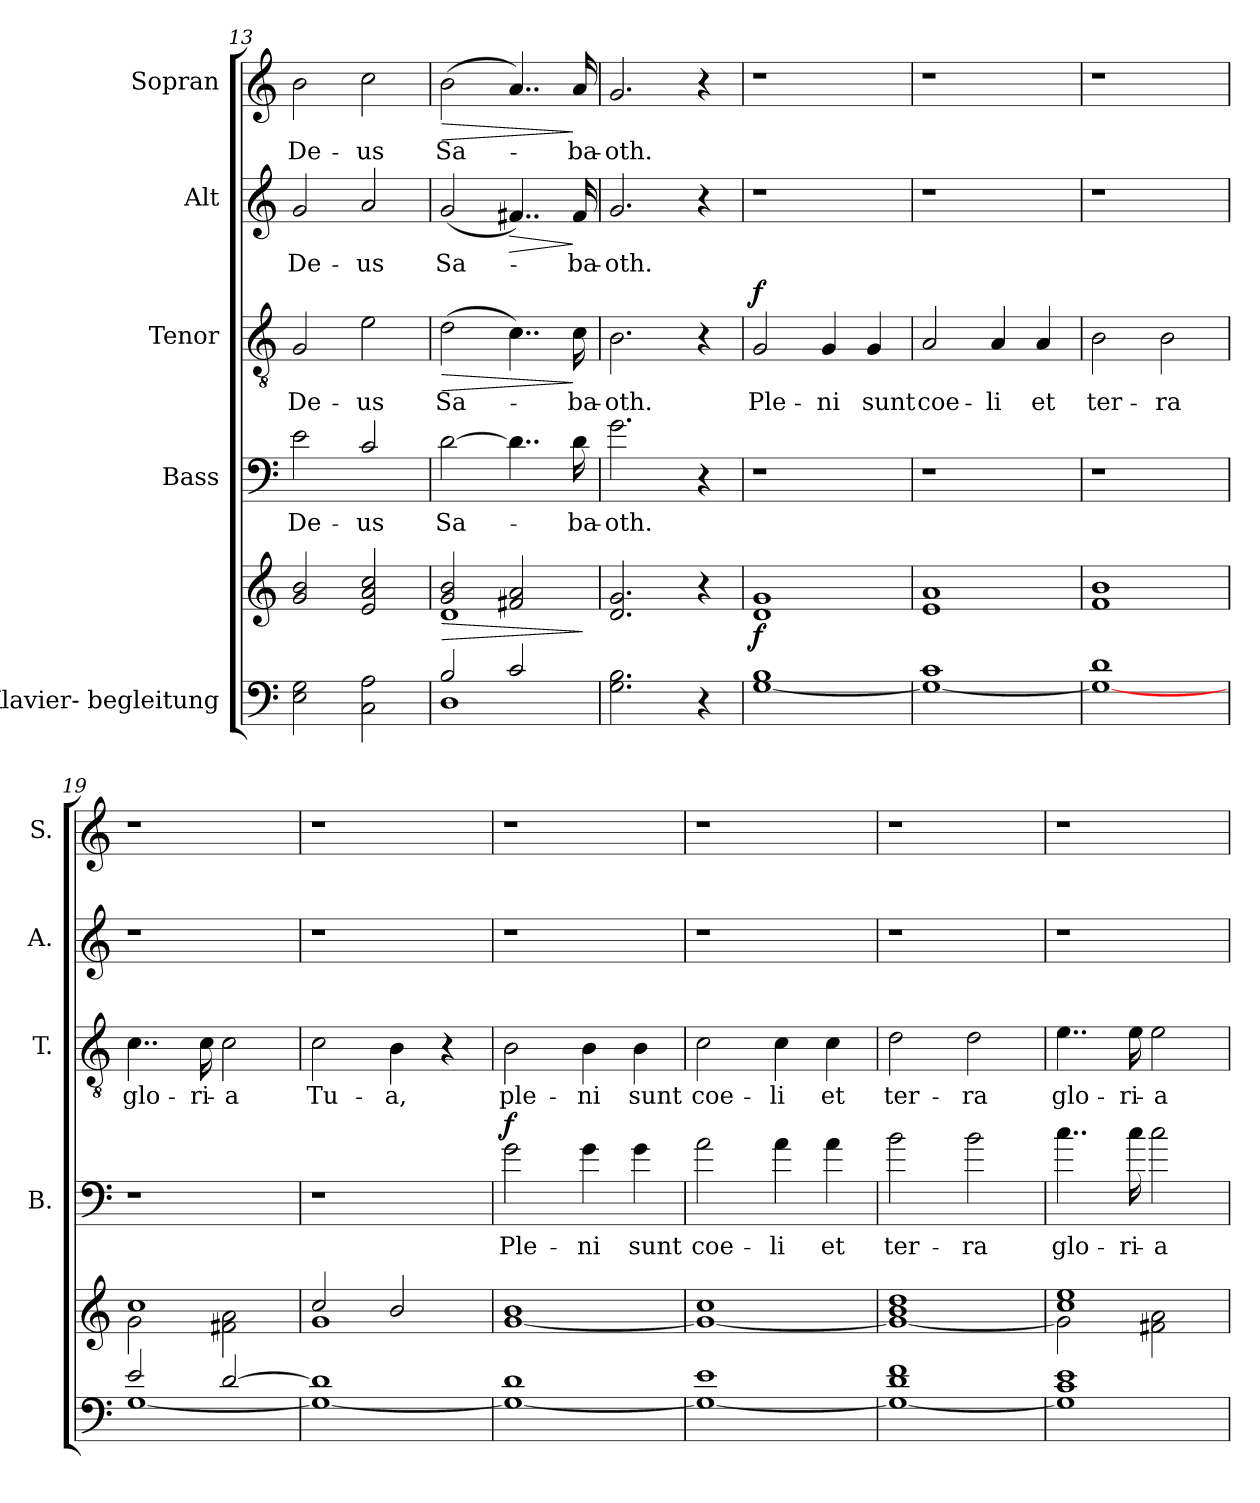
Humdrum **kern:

**kern	**kern	**dynam	**kern	**text	**dynam	**kern	**text	**dynam	**kern	**text	**dynam	**kern	**text	**dynam
*part5	*part5	*part5	*part4	*part4	*part4	*part3	*part3	*part3	*part2	*part2	*part2	*part1	*part1	*part1
*staff6	*staff5	*staff5/6	*staff4	*staff4	*staff4	*staff3	*staff3	*staff3	*staff2	*staff2	*staff2	*staff1	*staff1	*staff1
*I"Klavier- begleitung	*	*	*I"Bass	*	*	*I"Tenor	*	*	*I"Alt	*	*	*I"Sopran	*	*
*	*	*	*I'B.	*	*	*I'T.	*	*	*I'A.	*	*	*I'S.	*	*
!!LO:PB:g=z
*clefF4	*clefG2	*	*clefF4	*	*	*clefGv2	*	*	*clefG2	*	*	*clefG2	*	*
*	*	*	*ITrd8c14	*	*	*	*	*	*	*	*	*	*	*
*k[]	*k[]	*	*k[]	*	*	*k[]	*	*	*k[]	*	*	*k[]	*	*
=13	=13	=13	=13	=13	=13	=13	=13	=13	=13	=13	=13	=13	=13	=13
2E\ 2G\	2g/ 2b/	.	2E\	De-	.	2G/	De-	.	2g/	De-	.	2b\	De-	.
2C\ 2A\	2e/ 2a/ 2cc/	.	2C/	-us	.	2e\	-us	.	2a/	-us	.	2cc\	-us	.
=14	=14	=14	=14	=14	=14	=14	=14	=14	=14	=14	=14	=14	=14	=14
*^	*	*	*	*	*	*	*	*	*	*	*	*	*	*
!	!	!	!LO:HP:b	!	!	!	!	!	!LO:HP:b	!	!	!	!	!	!LO:HP:b
*	*	*^	*	*	*	*	*	*	*	*	*	*	*	*	*
2B/	1D	2g/ 2b/	1d	>	[2D\	Sa-	.	(>2d\	Sa-	>	(2g/	Sa-	.	(>2b\	Sa-	>
!	!	!	!	!	!	!	!	!	!	!	!	!	!LO:HP:b	!	!	!
2c/	.	2f#X/ 2a/	.	.	4..D\]	.	.	4..c\)	.	.	4..f#X/)	.	>	4..a/)	.	.
.	.	.	.	.	16D\	-ba-	.	16c\	-ba-	]	16f#/	-ba-	]	16a/	-ba-	]
*v	*v	*	*	*	*	*	*	*	*	*	*	*	*	*	*	*
*	*v	*v	*	*	*	*	*	*	*	*	*	*	*	*	*
.	.	]	.	.	.	.	.	.	.	.	.	.	.	.
=15	=15	=15	=15	=15	=15	=15	=15	=15	=15	=15	=15	=15	=15	=15
2.G\ 2.B\	2.d/ 2.g/	.	2.G\	-oth.	.	2.B\	-oth.	.	2.g/	-oth.	.	2.g/	-oth.	.
4r	4r	.	4r	.	.	4r	.	.	4r	.	.	4r	.	.
=16	=16	=16	=16	=16	=16	=16	=16	=16	=16	=16	=16	=16	=16	=16
!	!	!LO:DY:b	!	!	!	!	!	!LO:DY:a	!	!	!	!	!	!
[1G 1B	1d 1g	f	1r	.	.	2G/	Ple-	f	1r	.	.	1r	.	.
.	.	.	.	.	.	4G/	-ni	.	.	.	.	.	.	.
.	.	.	.	.	.	4G/	sunt	.	.	.	.	.	.	.
=17	=17	=17	=17	=17	=17	=17	=17	=17	=17	=17	=17	=17	=17	=17
1G_ 1c	1e 1a	.	1r	.	.	2A/	coe-	.	1r	.	.	1r	.	.
.	.	.	.	.	.	4A/	-li	.	.	.	.	.	.	.
.	.	.	.	.	.	4A/	et	.	.	.	.	.	.	.
=18	=18	=18	=18	=18	=18	=18	=18	=18	=18	=18	=18	=18	=18	=18
1G_ 1d	1f 1b	.	1r	.	.	2B\	ter-	.	1r	.	.	1r	.	.
.	.	.	.	.	.	2B\	-ra	.	.	.	.	.	.	.
!!LO:LB:g=z
=19	=19	=19	=19	=19	=19	=19	=19	=19	=19	=19	=19	=19	=19	=19
*^	*^	*	*	*	*	*	*	*	*	*	*	*	*	*
2e/	[1G	1cc	2g\	.	1r	.	.	4..c\	glo-	.	1r	.	.	1r	.	.
.	.	.	.	.	.	.	.	16c\	-ri-	.	.	.	.	.	.	.
[2d/	.	.	2f#X\ 2a\	.	.	.	.	2c\	-a	.	.	.	.	.	.	.
=20	=20	=20	=20	=20	=20	=20	=20	=20	=20	=20	=20	=20	=20	=20	=20	=20
1d]	1G_	2cc/	1g	.	1r	.	.	2c\	Tu-	.	1r	.	.	1r	.	.
.	.	2b/	.	.	.	.	.	4B\	-a,	.	.	.	.	.	.	.
.	.	.	.	.	.	.	.	4r	.	.	.	.	.	.	.	.
=21	=21	=21	=21	=21	=21	=21	=21	=21	=21	=21	=21	=21	=21	=21	=21	=21
!	!	!	!	!	!	!	!LO:DY:a	!	!	!	!	!	!	!	!	!
1d	1G_	1b	[1g	.	2G\	Ple-	f	2B\	ple-	.	1r	.	.	1r	.	.
.	.	.	.	.	4G\	-ni	.	4B\	-ni	.	.	.	.	.	.	.
.	.	.	.	.	4G\	sunt	.	4B\	sunt	.	.	.	.	.	.	.
=22	=22	=22	=22	=22	=22	=22	=22	=22	=22	=22	=22	=22	=22	=22	=22	=22
1e	1G_	1cc	1g_	.	2A\	coe-	.	2c\	coe-	.	1r	.	.	1r	.	.
.	.	.	.	.	4A\	-li	.	4c\	-li	.	.	.	.	.	.	.
.	.	.	.	.	4A\	et	.	4c\	et	.	.	.	.	.	.	.
=23	=23	=23	=23	=23	=23	=23	=23	=23	=23	=23	=23	=23	=23	=23	=23	=23
1d 1f	1G_	1b 1dd	1g_	.	2B\	ter-	.	2d\	ter-	.	1r	.	.	1r	.	.
.	.	.	.	.	2B\	-ra	.	2d\	-ra	.	.	.	.	.	.	.
=24	=24	=24	=24	=24	=24	=24	=24	=24	=24	=24	=24	=24	=24	=24	=24	=24
1c 1e	1G]	1cc 1ee	2g\]	.	4..c\	glo-	.	4..e\	glo-	.	1r	.	.	1r	.	.
.	.	.	.	.	16c\	-ri-	.	16e\	-ri-	.	.	.	.	.	.	.
.	.	.	2f#X\ 2a\	.	2c\	-a	.	2e\	-a	.	.	.	.	.	.	.
*v	*v	*	*	*	*	*	*	*	*	*	*	*	*	*	*	*
*	*v	*v	*	*	*	*	*	*	*	*	*	*	*	*	*
=	=	=	=	=	=	=	=	=	=	=	=	=	=	=
*-	*-	*-	*-	*-	*-	*-	*-	*-	*-	*-	*-	*-	*-	*-
